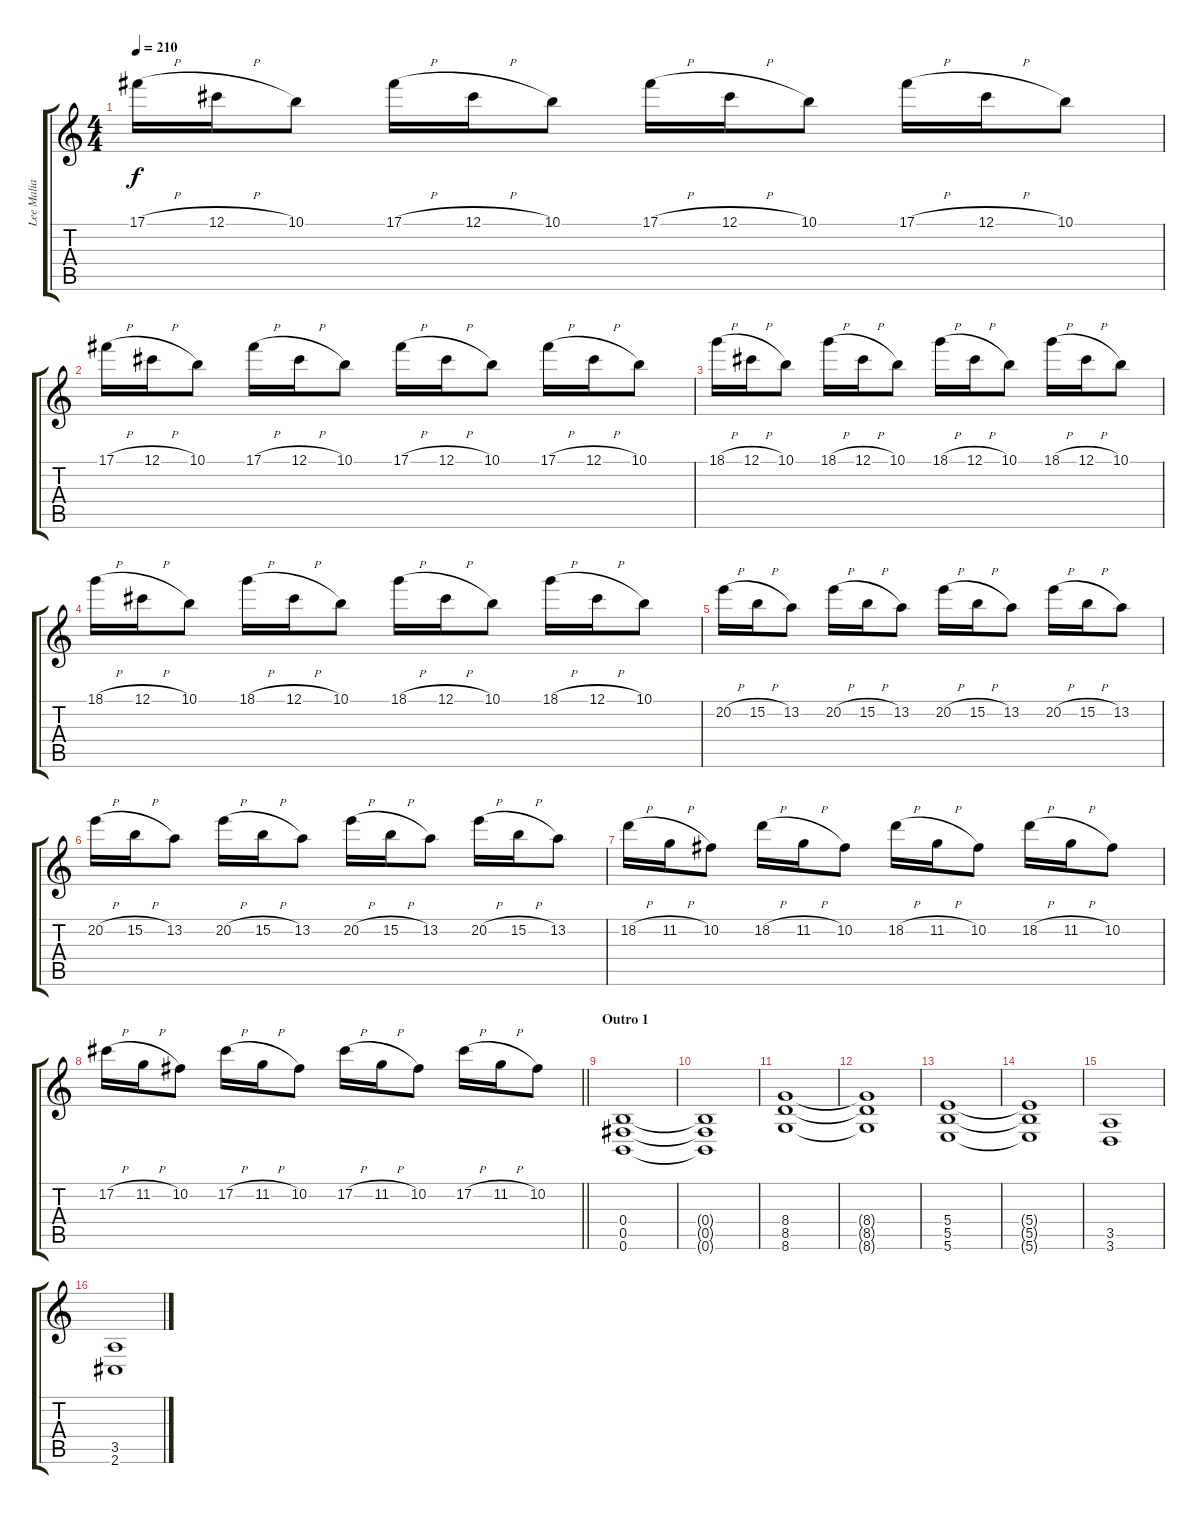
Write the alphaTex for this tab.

\track ("Lee Malia" "Lee Malia") {instrument distortionguitar}
\staff {score tabs}
\tuning (Db4 Ab3 E3 B2 Gb2 B1) {hide}
\ts (4 4)
\tempo 210
\clef g2
\ks c
17.1{h}.16{dy f} 12.1{h}.16 10.1.8 17.1{h}.16 12.1{h}.16 10.1.8 17.1{h}.16 12.1{h}.16 10.1.8 17.1{h}.16 12.1{h}.16 10.1.8 |
17.1{h}.16 12.1{h}.16 10.1.8 17.1{h}.16 12.1{h}.16 10.1.8 17.1{h}.16 12.1{h}.16 10.1.8 17.1{h}.16 12.1{h}.16 10.1.8 |
18.1{h}.16 12.1{h}.16 10.1.8 18.1{h}.16 12.1{h}.16 10.1.8 18.1{h}.16 12.1{h}.16 10.1.8 18.1{h}.16 12.1{h}.16 10.1.8 |
18.1{h}.16 12.1{h}.16 10.1.8 18.1{h}.16 12.1{h}.16 10.1.8 18.1{h}.16 12.1{h}.16 10.1.8 18.1{h}.16 12.1{h}.16 10.1.8 |
20.2{h}.16 15.2{h}.16 13.2.8 20.2{h}.16 15.2{h}.16 13.2.8 20.2{h}.16 15.2{h}.16 13.2.8 20.2{h}.16 15.2{h}.16 13.2.8 |
20.2{h}.16 15.2{h}.16 13.2.8 20.2{h}.16 15.2{h}.16 13.2.8 20.2{h}.16 15.2{h}.16 13.2.8 20.2{h}.16 15.2{h}.16 13.2.8 |
18.2{h}.16 11.2{h}.16 10.2.8 18.2{h}.16 11.2{h}.16 10.2.8 18.2{h}.16 11.2{h}.16 10.2.8 18.2{h}.16 11.2{h}.16 10.2.8 |
\barLineRight lightlight
17.2{h}.16 11.2{h}.16 10.2.8 17.2{h}.16 11.2{h}.16 10.2.8 17.2{h}.16 11.2{h}.16 10.2.8 17.2{h}.16 11.2{h}.16 10.2.8 |
\section ("" "Outro 1")
(0.4 0.5 0.6).1 |
(0.4{t} 0.5{t} 0.6{t}).1 |
(8.4 8.5 8.6).1 |
(8.4{t} 8.5{t} 8.6{t}).1 |
(5.4 5.5 5.6).1 |
(5.4{t} 5.5{t} 5.6{t}).1 |
(3.5 3.6).1 |
(3.5 2.6).1
